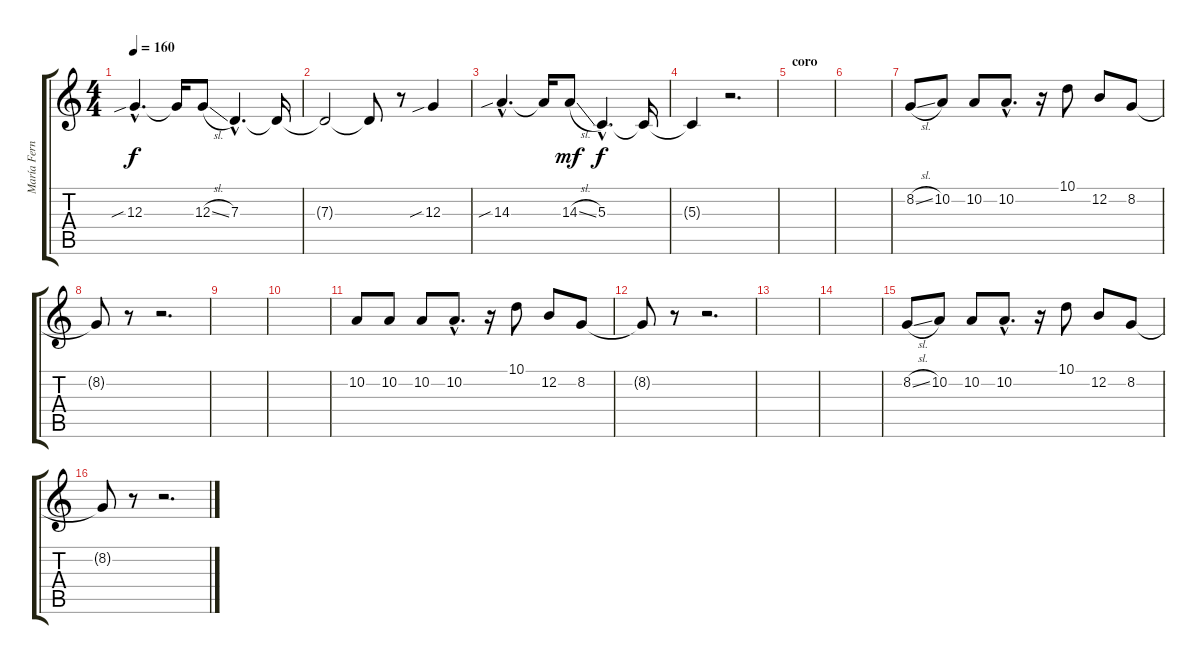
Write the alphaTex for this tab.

\track ("María Fernanda (voz)" "María Fern") {instrument lead3calliope}
\staff {score tabs}
\tuning (E4 B3 G3 D3 A2 E2) {hide}
\ts (4 4)
\tempo 160
\clef g2
\ks c
12.3{sib hac}.4{d dy f} 12.3{t}.16 12.3{sl}.8 7.3{hac}.4{d} 7.3{t}.16 |
7.3{t}.2 7.3{t}.8 r.8 12.3{sib}.4 |
14.3{sib hac}.4{d} 14.3{t}.16 14.3{sl}.8{dy mf} 5.3{hac}.4{d dy f} 5.3{t}.16 |
5.3{t}.4 r.2{d} |
\section ("" "coro")
|
|
8.2{sl}.8 10.2.8 10.2.8 10.2{hac}.8{d} r.16 10.1.8 12.2.8 8.2.8 |
8.2{t}.8 r.8 r.2{d} |
|
|
10.2.8 10.2.8 10.2.8 10.2{hac}.8{d} r.16 10.1.8 12.2.8 8.2.8 |
8.2{t}.8 r.8 r.2{d} |
|
|
8.2{sl}.8 10.2.8 10.2.8 10.2{hac}.8{d} r.16 10.1.8 12.2.8 8.2.8 |
8.2{t}.8 r.8 r.2{d}
